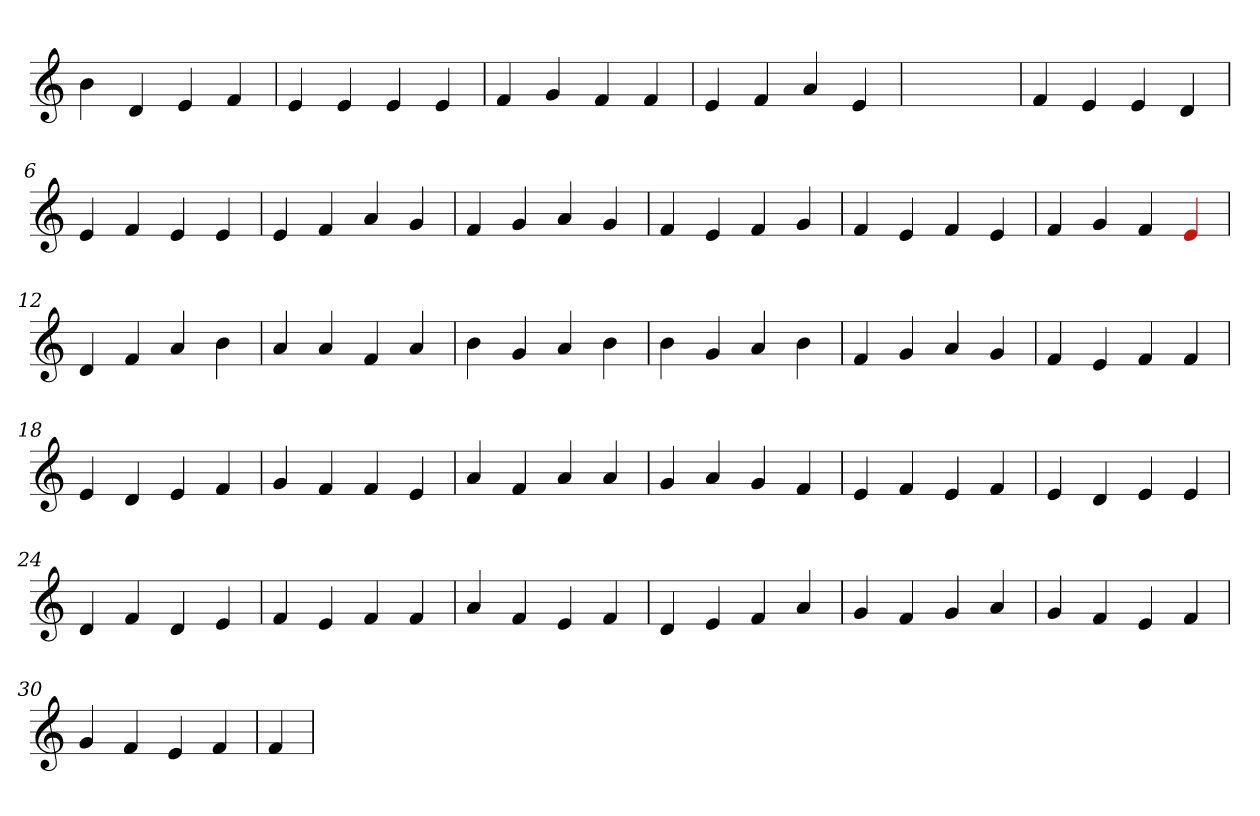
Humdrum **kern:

**kern
*part1
*staff1
*clefG2
=1
4b
4d
4e
4f
=2
4e
4e
4e
4e
=3
4f
4g
4f
4f
=4
4e
4f
4a
4e
=5
1ryy
=5
4f
4e
4e
4d
=6
4e
4f
4e
4e
=7
4e
4f
4a
4g
=8
4f
4g
4a
4g
=9
4f
4e
4f
4g
=10
4f
4e
4f
4e
=11
4f
4g
4f
4Re
=12
4d
4f
4a
4b
=13
4a
4a
4f
4a
=14
4b
4g
4a
4b
=15
4b
4g
4a
4b
=16
4f
4g
4a
4g
=17
4f
4e
4f
4f
=18
4e
4d
4e
4f
=19
4g
4f
4f
4e
=20
4a
4f
4a
4a
=21
4g
4a
4g
4f
=22
4e
4f
4e
4f
=23
4e
4d
4e
4e
=24
4d
4f
4d
4e
=25
4f
4e
4f
4f
=26
4a
4f
4e
4f
=27
4d
4e
4f
4a
=28
4g
4f
4g
4a
=29
4g
4f
4e
4f
=30
4g
4f
4e
4f
=31
4f
=
*-
